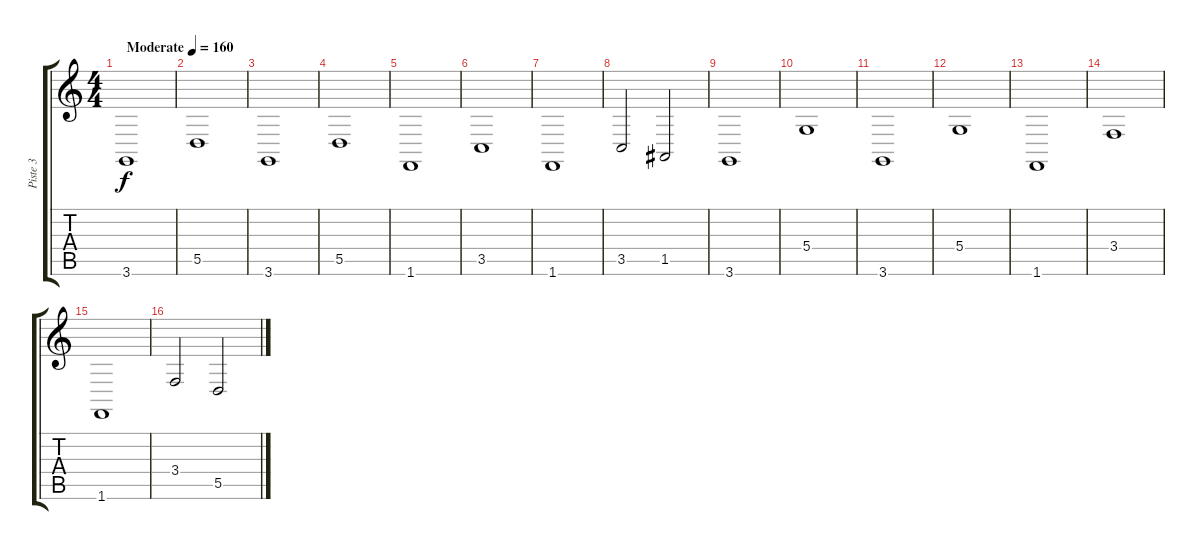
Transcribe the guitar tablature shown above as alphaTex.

\track ("Piste 3" "Piste 3") {instrument fx4atmosphere}
\staff {score tabs}
\tuning (E4 B3 G3 D3 A2 E2) {hide}
\ts (4 4)
\tempo (160 "Moderate")
\clef g2
\ks c
3.6.1{dy f instrument fx4atmosphere} |
5.5.1 |
3.6.1 |
5.5.1 |
1.6.1 |
3.5.1 |
1.6.1 |
3.5.2 1.5.2 |
3.6.1 |
5.4.1 |
3.6.1 |
5.4.1 |
1.6.1 |
3.4.1 |
1.6.1 |
3.4.2 5.5.2
